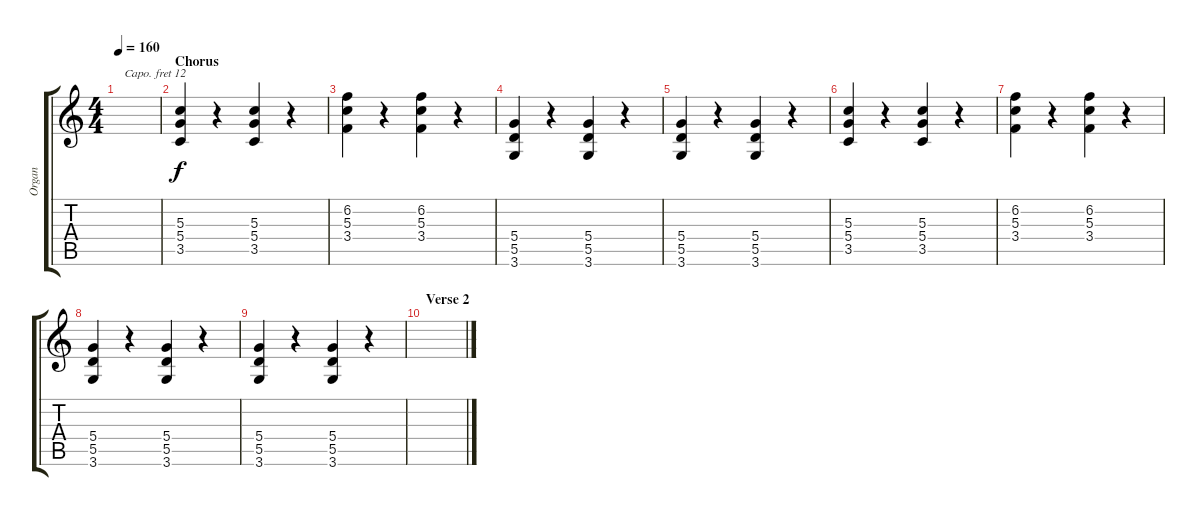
\track ("Organ" "Organ") {instrument drawbarorgan}
\staff {score tabs}
\capo 12
\tuning (E4 B3 G3 D3 A2 E2) {hide}
\ts (4 4)
\tempo 160
\clef g2
\ks c
|
\section ("" "Chorus")
(5.3 5.4 3.5).4 r.4 (5.3 5.4 3.5).4 r.4 |
(6.2 5.3 3.4).4 r.4 (6.2 5.3 3.4).4 r.4 |
(5.4 5.5 3.6).4 r.4 (5.4 5.5 3.6).4 r.4 |
(5.4 5.5 3.6).4 r.4 (5.4 5.5 3.6).4 r.4 |
(5.3 5.4 3.5).4 r.4 (5.3 5.4 3.5).4 r.4 |
(6.2 5.3 3.4).4 r.4 (6.2 5.3 3.4).4 r.4 |
(5.4 5.5 3.6).4 r.4 (5.4 5.5 3.6).4 r.4 |
(5.4 5.5 3.6).4 r.4 (5.4 5.5 3.6).4 r.4 |
\section ("" "Verse 2")
